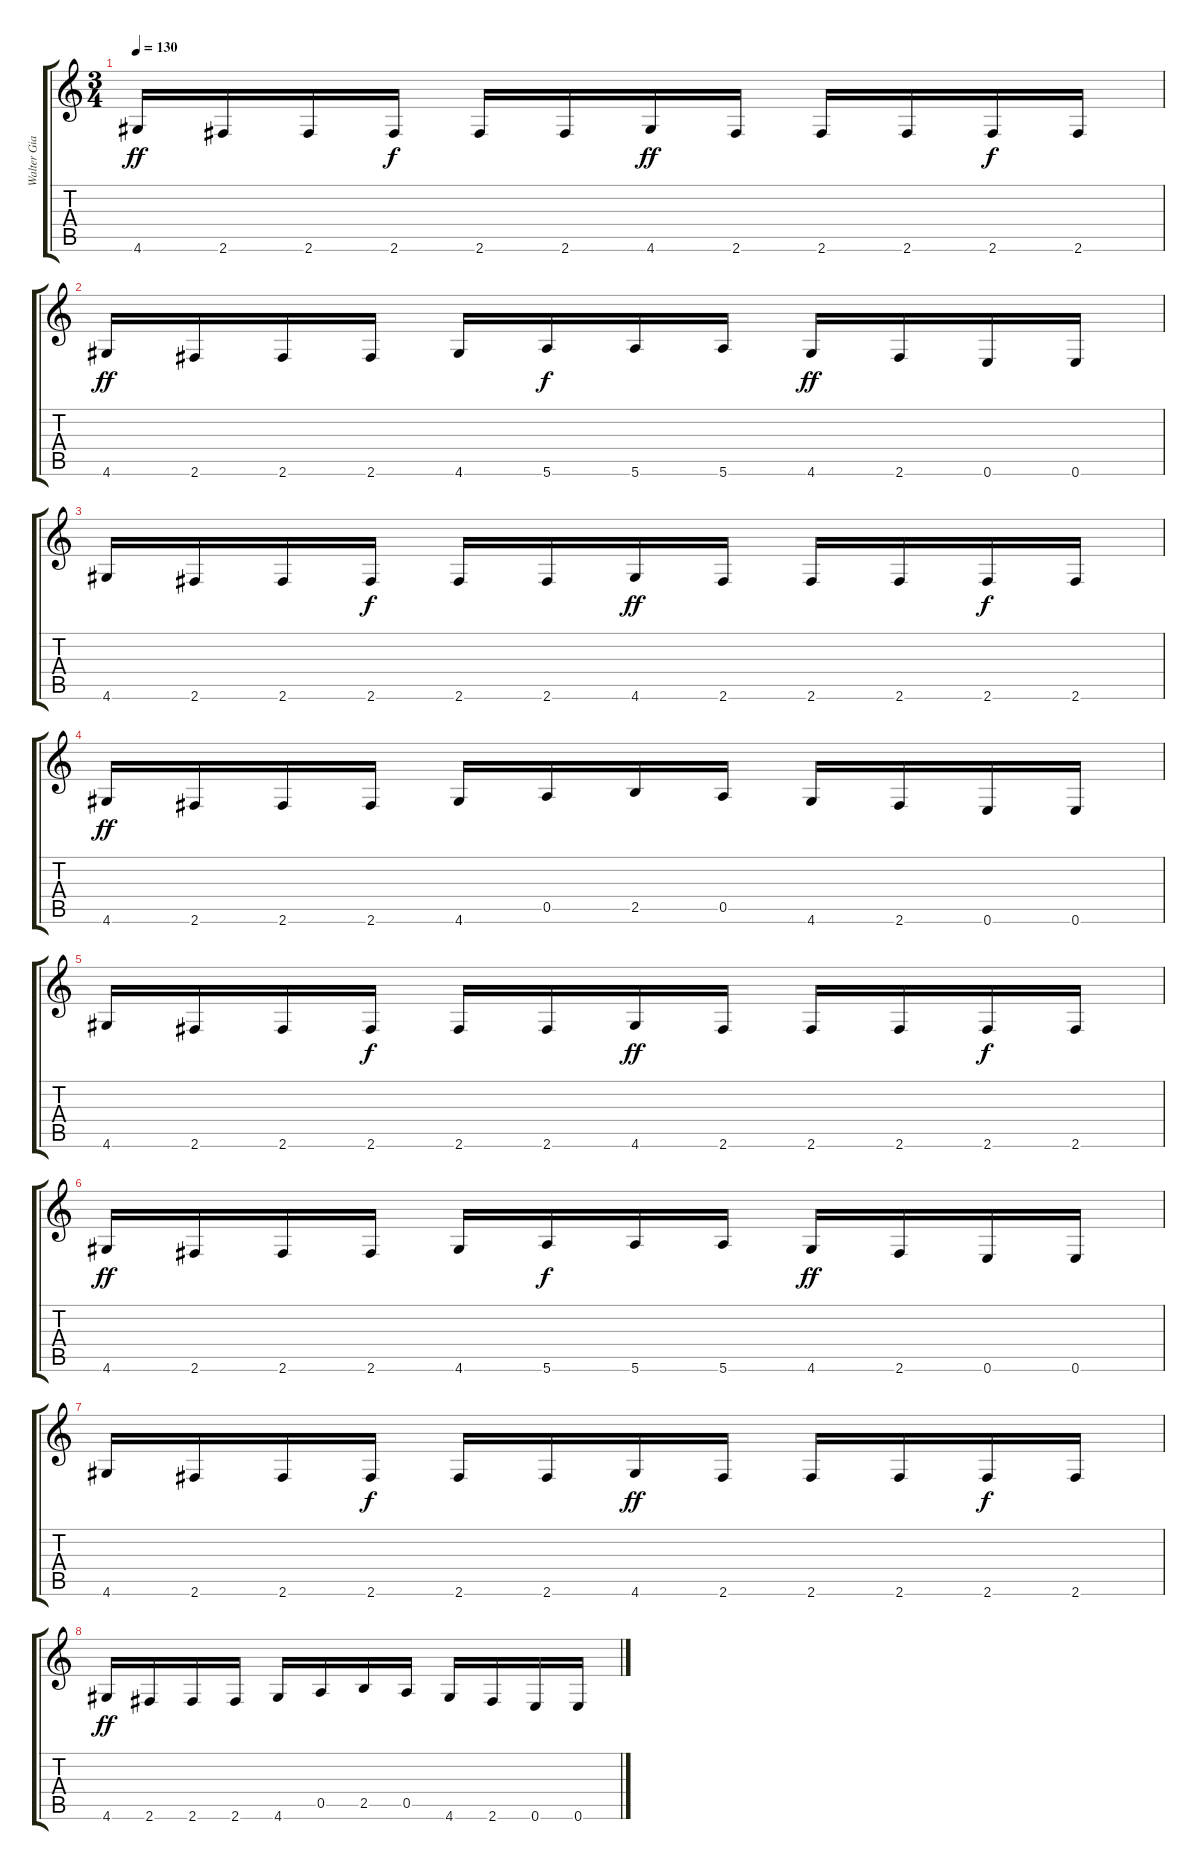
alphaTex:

\track ("Walter Giardino" "Walter Gia") {instrument overdrivenguitar}
\staff {score tabs}
\tuning (E4 B3 G3 D3 A2 E2) {hide}
\ts (3 4)
\tempo 130
\clef g2
\ks c
4.6.16{dy ff} 2.6.16 2.6.16 2.6.16{dy f} 2.6.16 2.6.16 4.6.16{dy ff} 2.6.16 2.6.16 2.6.16 2.6.16{dy f} 2.6.16 |
4.6.16{dy ff} 2.6.16 2.6.16 2.6.16 4.6.16 5.6.16{dy f} 5.6.16 5.6.16 4.6.16{dy ff} 2.6.16 0.6.16 0.6.16 |
4.6.16 2.6.16 2.6.16 2.6.16{dy f} 2.6.16 2.6.16 4.6.16{dy ff} 2.6.16 2.6.16 2.6.16 2.6.16{dy f} 2.6.16 |
4.6.16{dy ff} 2.6.16 2.6.16 2.6.16 4.6.16 0.5.16 2.5.16 0.5.16 4.6.16 2.6.16 0.6.16 0.6.16 |
4.6.16 2.6.16 2.6.16 2.6.16{dy f} 2.6.16 2.6.16 4.6.16{dy ff} 2.6.16 2.6.16 2.6.16 2.6.16{dy f} 2.6.16 |
4.6.16{dy ff} 2.6.16 2.6.16 2.6.16 4.6.16 5.6.16{dy f} 5.6.16 5.6.16 4.6.16{dy ff} 2.6.16 0.6.16 0.6.16 |
4.6.16 2.6.16 2.6.16 2.6.16{dy f} 2.6.16 2.6.16 4.6.16{dy ff} 2.6.16 2.6.16 2.6.16 2.6.16{dy f} 2.6.16 |
4.6.16{dy ff} 2.6.16 2.6.16 2.6.16 4.6.16 0.5.16 2.5.16 0.5.16 4.6.16 2.6.16 0.6.16 0.6.16
